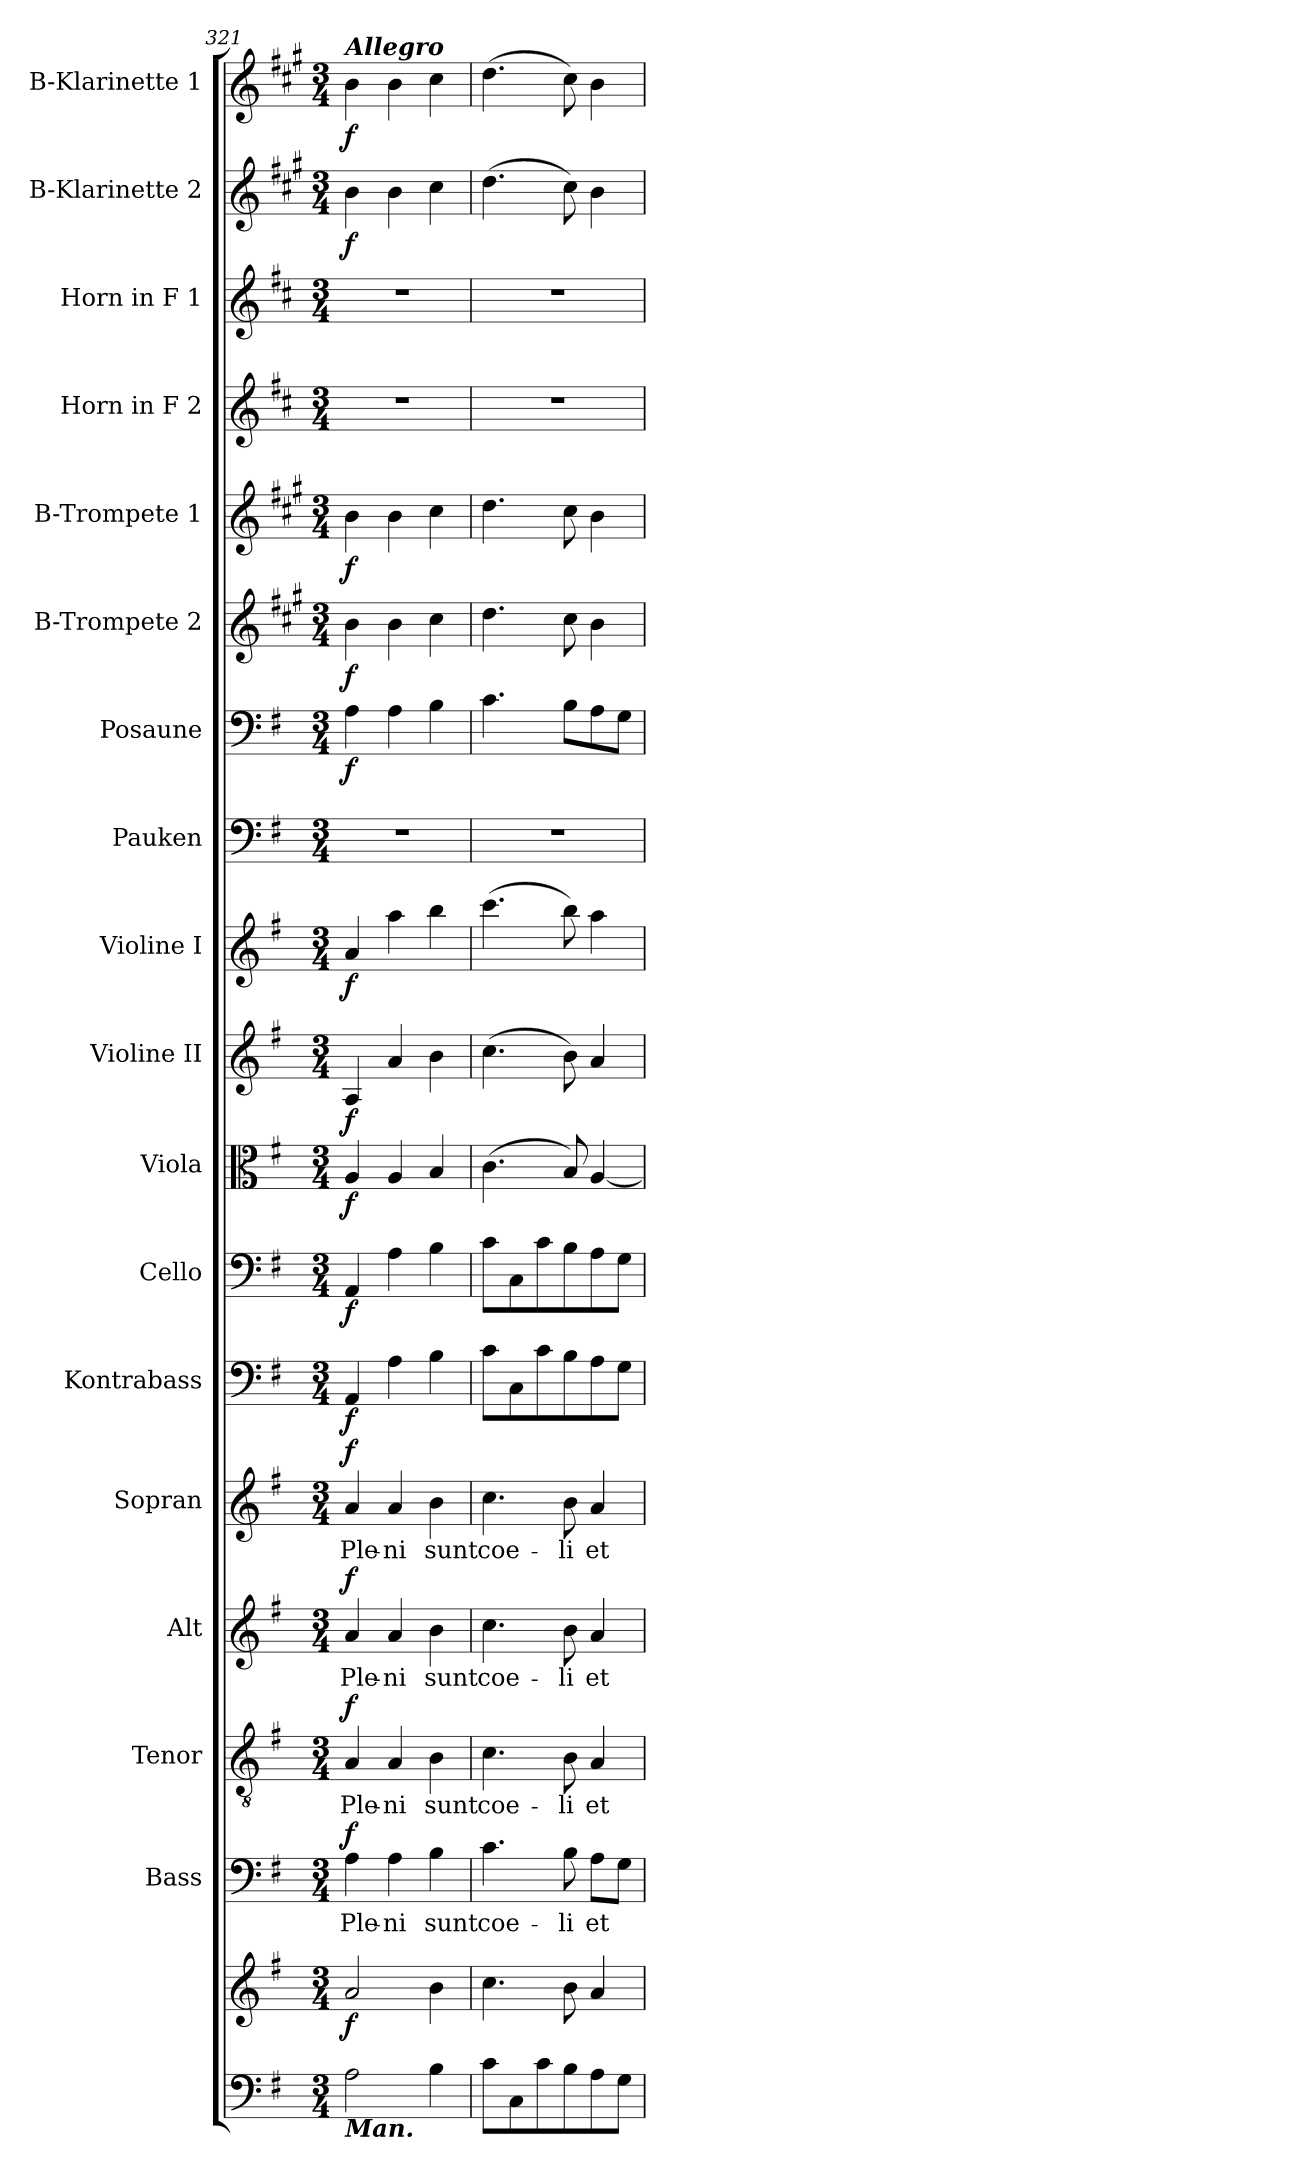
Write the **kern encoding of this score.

**kern	**kern	**dynam	**kern	**text	**dynam	**kern	**text	**dynam	**kern	**text	**dynam	**kern	**text	**dynam	**kern	**dynam	**kern	**dynam	**kern	**dynam	**kern	**dynam	**kern	**dynam	**kern	**kern	**dynam	**kern	**dynam	**kern	**dynam	**kern	**kern	**kern	**dynam	**kern	**dynam
*part18	*part18	*part18	*part17	*part17	*part17	*part16	*part16	*part16	*part15	*part15	*part15	*part14	*part14	*part14	*part13	*part13	*part12	*part12	*part11	*part11	*part10	*part10	*part9	*part9	*part8	*part7	*part7	*part6	*part6	*part5	*part5	*part4	*part3	*part2	*part2	*part1	*part1
*staff19	*staff18	*staff18/19	*staff17	*staff17	*staff17	*staff16	*staff16	*staff16	*staff15	*staff15	*staff15	*staff14	*staff14	*staff14	*staff13	*staff13	*staff12	*staff12	*staff11	*staff11	*staff10	*staff10	*staff9	*staff9	*staff8	*staff7	*staff7	*staff6	*staff6	*staff5	*staff5	*staff4	*staff3	*staff2	*staff2	*staff1	*staff1
*	*	*	*I"Bass	*	*	*I"Tenor	*	*	*I"Alt	*	*	*I"Sopran	*	*	*I"Kontrabass	*	*I"Cello	*	*I"Viola	*	*I"Violine II	*	*I"Violine I	*	*I"Pauken	*I"Posaune	*	*I"B-Trompete 2	*	*I"B-Trompete 1	*	*I"Horn in F 2	*I"Horn in F 1	*I"B-Klarinette 2	*	*I"B-Klarinette 1	*
*	*	*	*I'B.	*	*	*I'T.	*	*	*I'A.	*	*	*I'S.	*	*	*I'Kb.	*	*	*	*I'Vla.	*	*I'Vl. II	*	*I'Vl. I	*	*I'Pk.	*I'Pos.	*	*I'B Trp. 2	*	*I'B Trp. 1	*	*	*	*I'B Kl. 2	*	*I'B Kl. 1	*
*clefF4	*clefG2	*	*clefF4	*	*	*clefGv2	*	*	*clefG2	*	*	*clefG2	*	*	*clefF4	*	*clefF4	*	*clefC3	*	*clefG2	*	*clefG2	*	*clefF4	*clefF4	*	*clefG2	*	*clefG2	*	*clefG2	*clefG2	*clefG2	*	*clefG2	*
*	*	*	*	*	*	*	*	*	*	*	*	*	*	*	*ITrd7c12	*	*	*	*	*	*	*	*	*	*	*	*	*ITrd1c2	*	*ITrd1c2	*	*ITrd4c7	*ITrd4c7	*ITrd1c2	*	*ITrd1c2	*
*k[f#]	*k[f#]	*	*k[f#]	*	*	*k[f#]	*	*	*k[f#]	*	*	*k[f#]	*	*	*k[f#]	*	*k[f#]	*	*k[f#]	*	*k[f#]	*	*k[f#]	*	*k[f#]	*k[f#]	*	*k[f#]	*	*k[f#]	*	*k[f#]	*k[f#]	*k[f#]	*	*k[f#]	*
*G:	*G:	*	*G:	*	*	*G:	*	*	*G:	*	*	*G:	*	*	*G:	*	*G:	*	*G:	*	*G:	*	*G:	*	*G:	*G:	*	*G:	*	*G:	*	*G:	*G:	*G:	*	*G:	*
*M3/4	*M3/4	*	*M3/4	*	*	*M3/4	*	*	*M3/4	*	*	*M3/4	*	*	*M3/4	*	*M3/4	*	*M3/4	*	*M3/4	*	*M3/4	*	*M3/4	*M3/4	*	*M3/4	*	*M3/4	*	*M3/4	*M3/4	*M3/4	*	*M3/4	*
=321	=321	=321	=321	=321	=321	=321	=321	=321	=321	=321	=321	=321	=321	=321	=321	=321	=321	=321	=321	=321	=321	=321	=321	=321	=321	=321	=321	=321	=321	=321	=321	=321	=321	=321	=321	=321	=321
!	!	!	!	!	!	!	!	!	!	!	!	!	!	!	!	!	!	!	!	!	!	!	!	!	!	!	!	!	!	!	!	!	!	!	!	!LO:TX:a:Bi:t=Allegro	!
!LO:TX:b:Bi:t=Man.	!	!	!	!	!	!	!	!	!	!	!	!	!	!	!	!	!	!	!	!	!	!	!	!	!	!	!	!	!	!	!	!	!	!	!	!	!
!	!	!LO:DY:b	!	!LO:LY:b	!LO:DY:a	!	!LO:LY:b	!LO:DY:a	!	!LO:LY:b	!LO:DY:a	!	!LO:LY:b	!LO:DY:a	!	!LO:DY:b	!	!LO:DY:b	!	!LO:DY:b	!	!LO:DY:b	!	!LO:DY:b	!	!	!LO:DY:b	!	!LO:DY:b	!	!LO:DY:b	!	!	!	!LO:DY:b	!	!LO:DY:b
2A\	2a/	f	4A\	Ple-	f	4A/	Ple-	f	4a/	Ple-	f	4a/	Ple-	f	4AAA/	f	4AA/	f	4A/	f	4A/	f	4a/	f	2.r	4A\	f	4a\	f	4a\	f	2.r	2.r	4a\	f	4a\	f
!	!	!	!	!LO:LY:b	!	!	!LO:LY:b	!	!	!LO:LY:b	!	!	!LO:LY:b	!	!	!	!	!	!	!	!	!	!	!	!	!	!	!	!	!	!	!	!	!	!	!	!
.	.	.	4A\	-ni	.	4A/	-ni	.	4a/	-ni	.	4a/	-ni	.	4AA\	.	4A\	.	4A/	.	4a/	.	4aa\	.	.	4A\	.	4a\	.	4a\	.	.	.	4a\	.	4a\	.
!	!	!	!	!LO:LY:b	!	!	!LO:LY:b	!	!	!LO:LY:b	!	!	!LO:LY:b	!	!	!	!	!	!	!	!	!	!	!	!	!	!	!	!	!	!	!	!	!	!	!	!
4B\	4b\	.	4B\	sunt	.	4B\	sunt	.	4b\	sunt	.	4b\	sunt	.	4BB\	.	4B\	.	4B/	.	4b\	.	4bb\	.	.	4B\	.	4b\	.	4b\	.	.	.	4b\	.	4b\	.
=322	=322	=322	=322	=322	=322	=322	=322	=322	=322	=322	=322	=322	=322	=322	=322	=322	=322	=322	=322	=322	=322	=322	=322	=322	=322	=322	=322	=322	=322	=322	=322	=322	=322	=322	=322	=322	=322
!	!	!	!	!LO:LY:b	!	!	!LO:LY:b	!	!	!LO:LY:b	!	!	!LO:LY:b	!	!	!	!	!	!	!	!	!	!	!	!	!	!	!	!	!	!	!	!	!	!	!	!
8c\L	4.cc\	.	4.c\	coe-	.	4.c\	coe-	.	4.cc\	coe-	.	4.cc\	coe-	.	8C\L	.	8c\L	.	(>4.c\	.	(>4.cc\	.	(>4.ccc\	.	2.r	4.c\	.	4.cc\	.	4.cc\	.	2.r	2.r	(>4.cc\	.	(>4.cc\	.
8C\	.	.	.	.	.	.	.	.	.	.	.	.	.	.	8CC\	.	8C\	.	.	.	.	.	.	.	.	.	.	.	.	.	.	.	.	.	.	.	.
8c\	.	.	.	.	.	.	.	.	.	.	.	.	.	.	8C\	.	8c\	.	.	.	.	.	.	.	.	.	.	.	.	.	.	.	.	.	.	.	.
!	!	!	!	!LO:LY:b	!	!	!LO:LY:b	!	!	!LO:LY:b	!	!	!LO:LY:b	!	!	!	!	!	!	!	!	!	!	!	!	!	!	!	!	!	!	!	!	!	!	!	!
8B\	8b\	.	8B\	-li	.	8B\	-li	.	8b\	-li	.	8b\	-li	.	8BB\	.	8B\	.	8B/)	.	8b\)	.	8bb\)	.	.	8B\L	.	8b\	.	8b\	.	.	.	8b\)	.	8b\)	.
!	!	!	!	!LO:LY:b	!	!	!LO:LY:b	!	!	!LO:LY:b	!	!	!LO:LY:b	!	!	!	!	!	!	!	!	!	!	!	!	!	!	!	!	!	!	!	!	!	!	!	!
8A\	4a/	.	8A\L	et	.	4A/	et	.	4a/	et	.	4a/	et	.	8AA\	.	8A\	.	[4A/	.	4a/	.	4aa\	.	.	8A\	.	4a\	.	4a\	.	.	.	4a\	.	4a\	.
8G\J	.	.	8G\J	.	.	.	.	.	.	.	.	.	.	.	8GG\J	.	8G\J	.	.	.	.	.	.	.	.	8G\J	.	.	.	.	.	.	.	.	.	.	.
=	=	=	=	=	=	=	=	=	=	=	=	=	=	=	=	=	=	=	=	=	=	=	=	=	=	=	=	=	=	=	=	=	=	=	=	=	=
*-	*-	*-	*-	*-	*-	*-	*-	*-	*-	*-	*-	*-	*-	*-	*-	*-	*-	*-	*-	*-	*-	*-	*-	*-	*-	*-	*-	*-	*-	*-	*-	*-	*-	*-	*-	*-	*-
